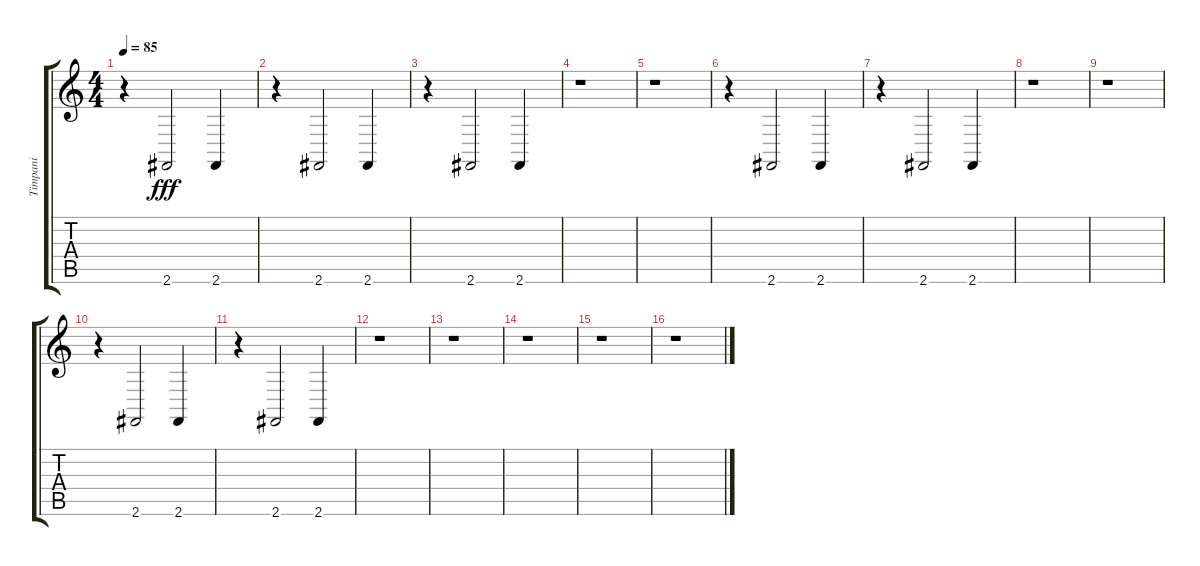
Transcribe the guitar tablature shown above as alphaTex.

\track ("Timpani" "Timpani") {instrument timpani}
\staff {score tabs}
\tuning (E4 B3 G3 D3 A2 E2) {hide}
\ts (4 4)
\tempo 85
\clef g2
\ks c
r.4{dy fff} 2.6.2 2.6.4 |
r.4 2.6.2 2.6.4 |
r.4 2.6.2 2.6.4 |
r.1 |
r.1 |
r.4 2.6.2 2.6.4 |
r.4 2.6.2 2.6.4 |
r.1 |
r.1 |
r.4 2.6.2 2.6.4 |
r.4 2.6.2 2.6.4 |
r.1 |
r.1 |
r.1 |
r.1 |
r.1
